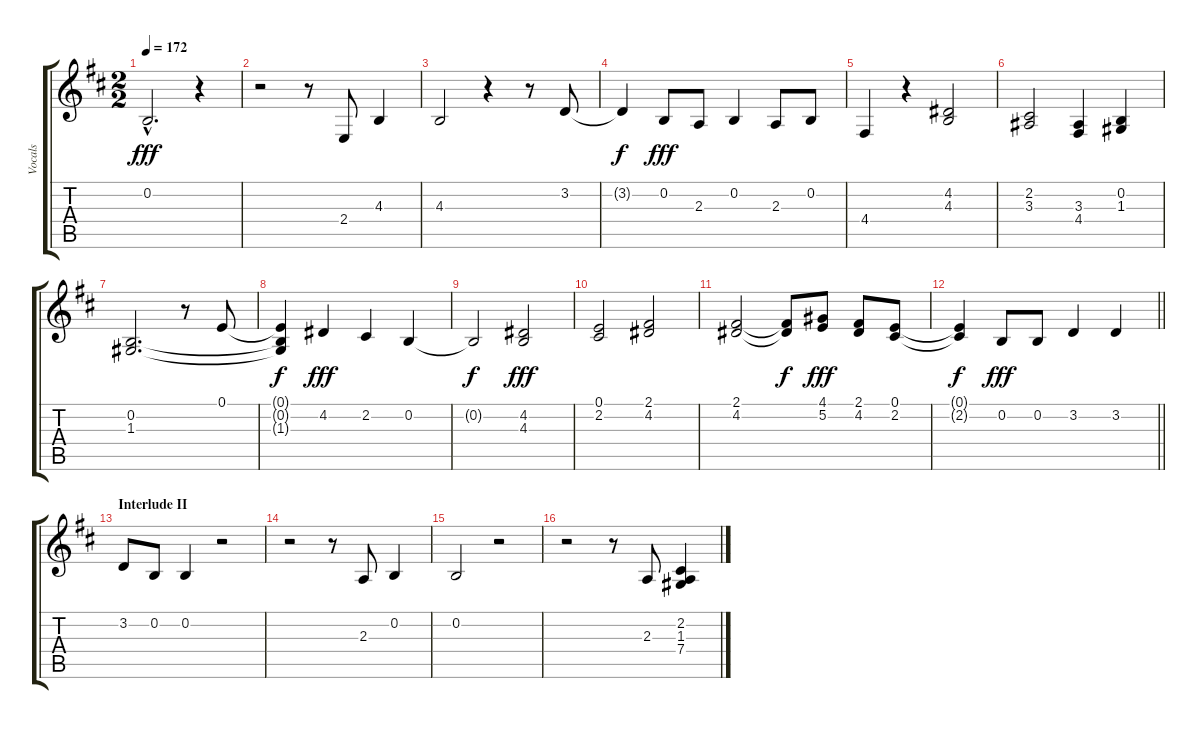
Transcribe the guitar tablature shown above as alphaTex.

\track ("Vocals" "Vocals") {instrument lead6voice}
\staff {score tabs}
\tuning (E4 B3 G3 D3 A2 E2) {hide}
\ts (2 2)
\tempo 172
\clef g2
\ks d
0.2{hac}.2{d dy fff} r.4 |
r.2 r.8 2.4.8 4.3.4 |
4.3.2 r.4 r.8 3.2.8 |
3.2{t}.4{dy f} 0.2.8{dy fff} 2.3.8 0.2.4 2.3.8 0.2.8 |
4.4.4 r.4 (4.2 4.3).2 |
(2.2 3.3).2 (3.3 4.4).4 (0.2 1.3).4 |
(0.2 1.3).2{d} r.8 0.1.8 |
(0.1{t} 0.2{t} 1.3{t}).4{dy f} 4.2.4{dy fff} 2.2.4 0.2.4 |
0.2{t}.2{dy f} (4.2 4.3).2{dy fff} |
(0.1 2.2).2 (2.1 4.2).2 |
(2.1 4.2).2 (2.1{t} 4.2{t}).8{dy f} (4.1 5.2).8{dy fff} (2.1 4.2).8 (0.1 2.2).8 |
\barLineRight lightlight
(0.1{t} 2.2{t}).4{dy f} 0.2.8{dy fff} 0.2.8 3.2.4 3.2.4 |
\section ("" "Interlude II")
3.2.8 0.2.8 0.2.4 r.2 |
r.2 r.8 2.3.8 0.2.4 |
0.2.2 r.2 |
r.2 r.8 2.3.8 (2.2 1.3 7.4).4
